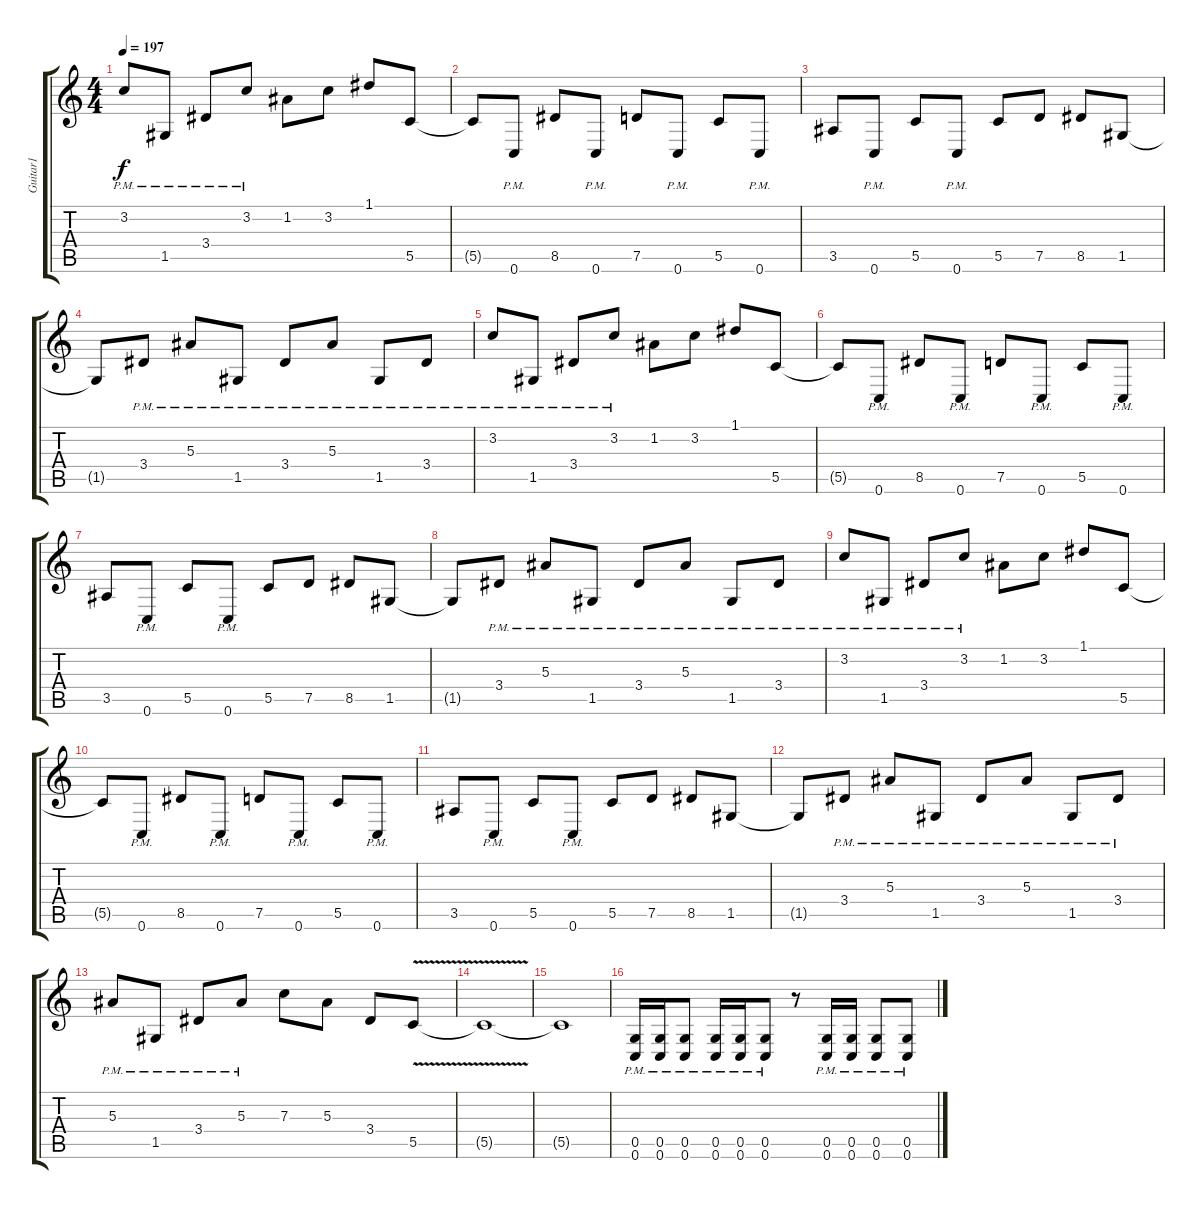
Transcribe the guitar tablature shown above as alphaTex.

\track ("Guitar1" "Guitar1") {instrument distortionguitar}
\staff {score tabs}
\tuning (D4 A3 F3 C3 G2 C2) {hide}
\ts (4 4)
\tempo 197
\clef g2
\ks c
3.2{pm}.8{dy f} 1.5{pm}.8 3.4{pm}.8 3.2{pm}.8 1.2.8 3.2.8 1.1.8 5.5.8 |
5.5{t}.8 0.6{pm}.8 8.5.8 0.6{pm}.8 7.5.8 0.6{pm}.8 5.5.8 0.6{pm}.8 |
3.5.8 0.6{pm}.8 5.5.8 0.6{pm}.8 5.5.8 7.5.8 8.5.8 1.5.8 |
1.5{t}.8 3.4{pm}.8 5.3{pm}.8 1.5{pm}.8 3.4{pm}.8 5.3{pm}.8 1.5{pm}.8 3.4{pm}.8 |
3.2{pm}.8 1.5{pm}.8 3.4{pm}.8 3.2{pm}.8 1.2.8 3.2.8 1.1.8 5.5.8 |
5.5{t}.8 0.6{pm}.8 8.5.8 0.6{pm}.8 7.5.8 0.6{pm}.8 5.5.8 0.6{pm}.8 |
3.5.8 0.6{pm}.8 5.5.8 0.6{pm}.8 5.5.8 7.5.8 8.5.8 1.5.8 |
1.5{t}.8 3.4{pm}.8 5.3{pm}.8 1.5{pm}.8 3.4{pm}.8 5.3{pm}.8 1.5{pm}.8 3.4{pm}.8 |
3.2{pm}.8 1.5{pm}.8 3.4{pm}.8 3.2{pm}.8 1.2.8 3.2.8 1.1.8 5.5.8 |
5.5{t}.8 0.6{pm}.8 8.5.8 0.6{pm}.8 7.5.8 0.6{pm}.8 5.5.8 0.6{pm}.8 |
3.5.8 0.6{pm}.8 5.5.8 0.6{pm}.8 5.5.8 7.5.8 8.5.8 1.5.8 |
1.5{t}.8 3.4{pm}.8 5.3{pm}.8 1.5{pm}.8 3.4{pm}.8 5.3{pm}.8 1.5{pm}.8 3.4{pm}.8 |
5.3{pm}.8 1.5{pm}.8 3.4{pm}.8 5.3{pm}.8 7.3.8 5.3.8 3.4.8 5.5{v}.8 |
5.5{t}.1 |
5.5{t}.1 |
(0.5{pm} 0.6{pm}).16 (0.5{pm} 0.6{pm}).16 (0.5{pm} 0.6{pm}).8 (0.5{pm} 0.6{pm}).16 (0.5{pm} 0.6{pm}).16 (0.5{pm} 0.6{pm}).8 r.8 (0.5{pm} 0.6{pm}).16 (0.5{pm} 0.6{pm}).16 (0.5{pm} 0.6{pm}).8 (0.5{pm} 0.6{pm}).8
